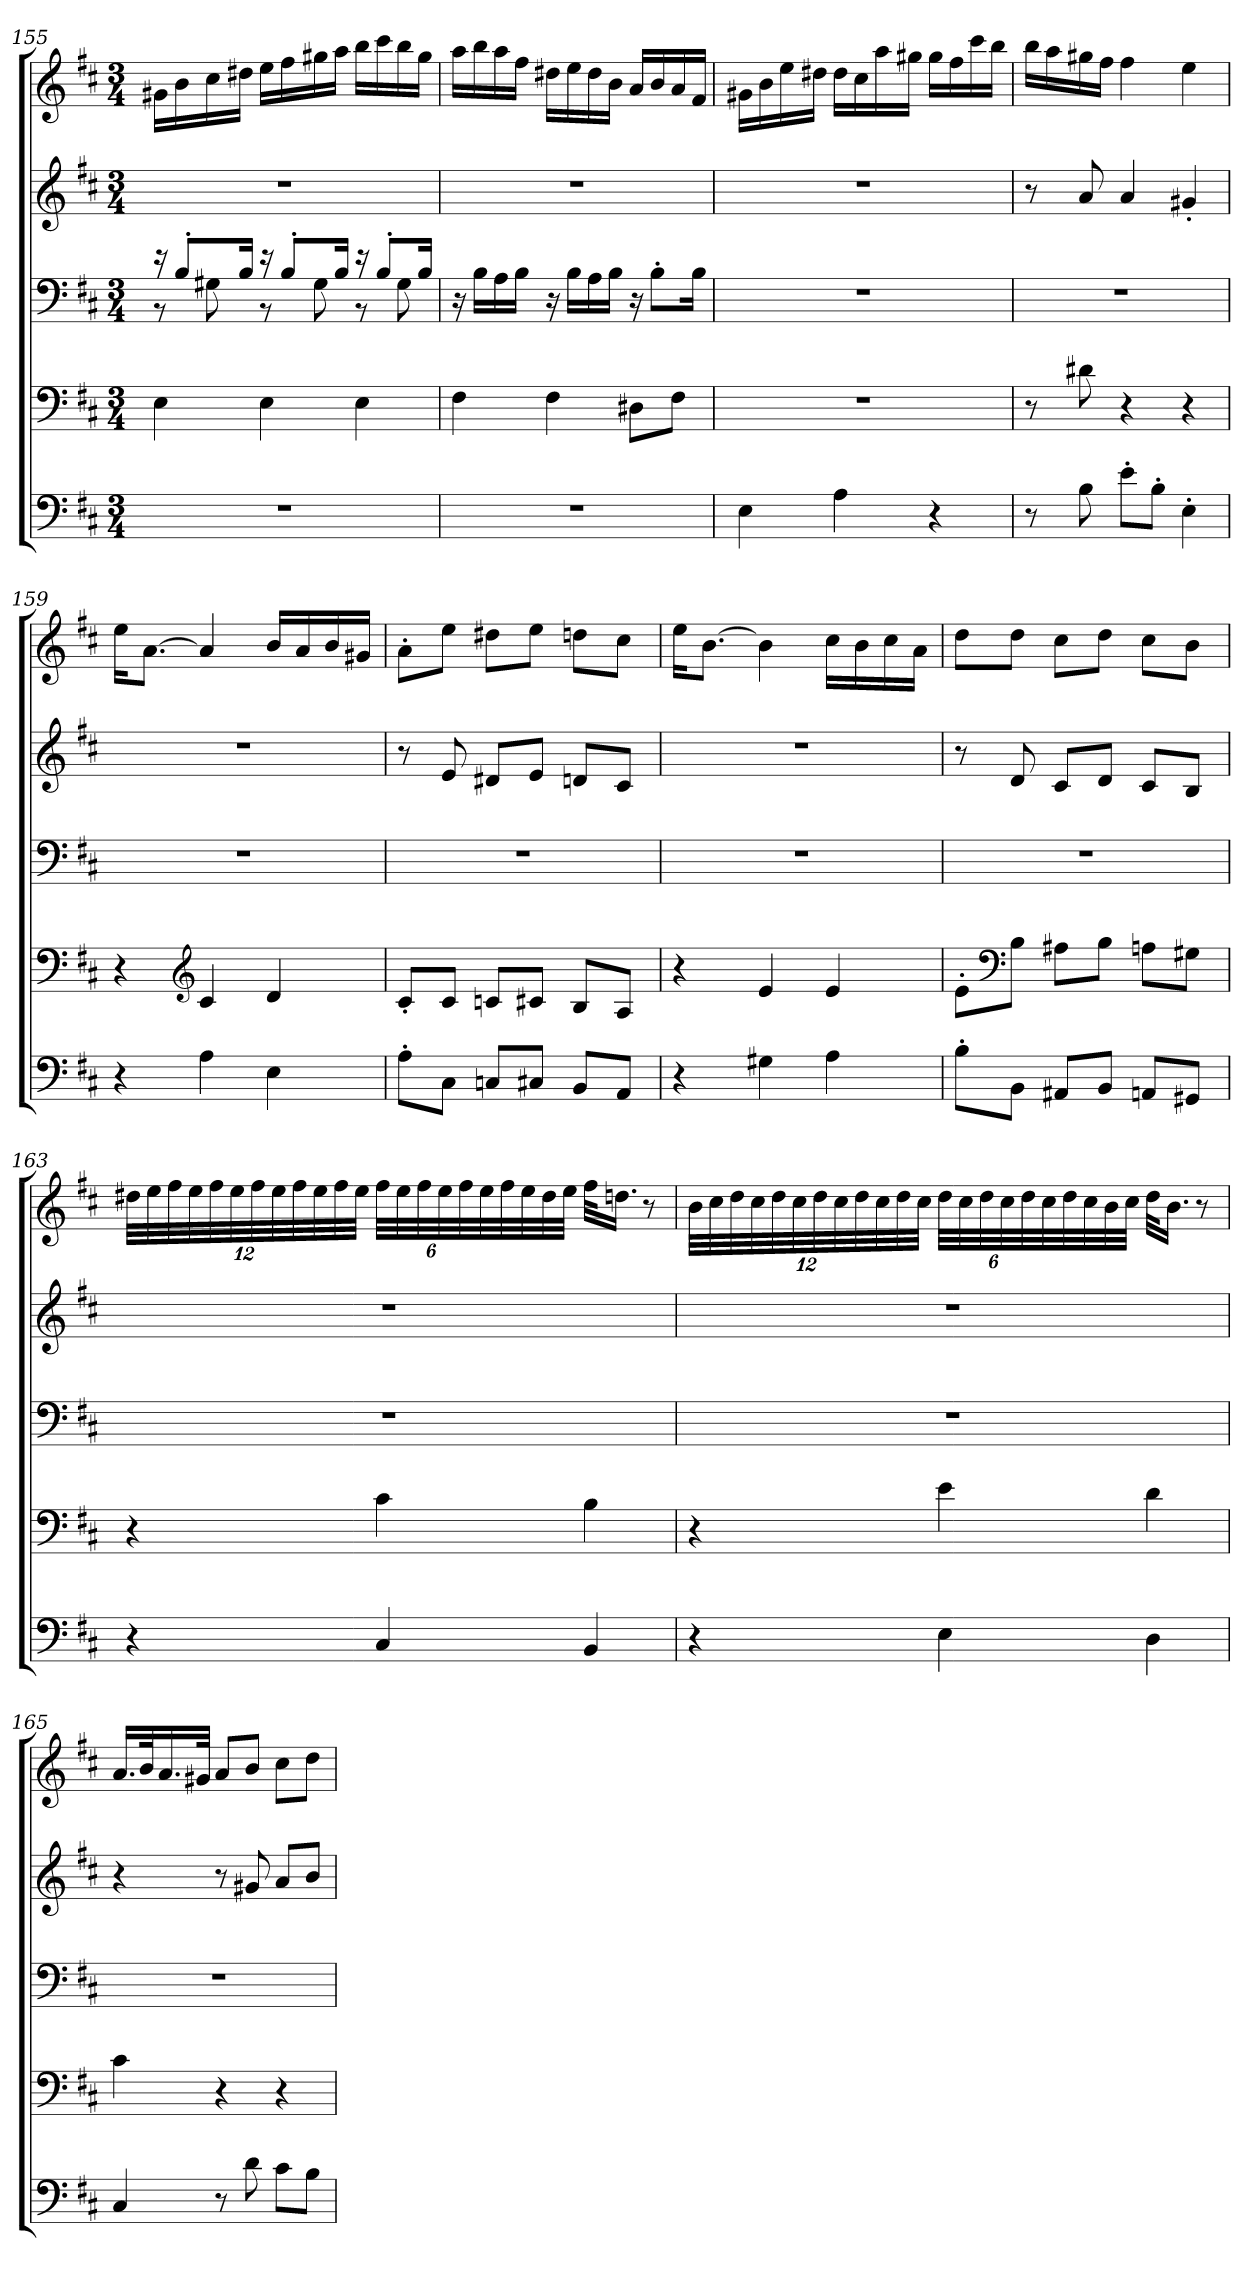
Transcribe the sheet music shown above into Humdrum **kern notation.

**kern	**kern	**kern	**kern	**kern
*part5	*part4	*part3	*part2	*part1
*staff5	*staff4	*staff3	*staff2	*staff1
!!LO:LB:g=z
*clefF4	*clefF4	*clefF4	*clefG2	*clefG2
*k[f#c#]	*k[f#c#]	*k[f#c#]	*k[f#c#]	*k[f#c#]
*M3/4	*M3/4	*M3/4	*M3/4	*M3/4
*MM69	*MM69	*MM69	*MM69	*MM69
=155	=155	=155	=155	=155
*	*	*^	*	*
2.r	4E\	16r	8r	2.r	16g#X\LL
.	.	8B'/L	.	.	16b\
.	.	.	8G#X\	.	16cc#\
.	.	16B/Jk	.	.	16dd#X\JJ
.	4E\	16r	8r	.	16ee\LL
.	.	8B'/L	.	.	16ff#\
.	.	.	8G#\	.	16gg#X\
.	.	16B/Jk	.	.	16aa\JJ
.	4E\	16r	8r	.	16bb\LL
.	.	8B'/L	.	.	16ccc#\
.	.	.	8G#\	.	16bb\
.	.	16B/Jk	.	.	16gg#\JJ
*	*	*v	*v	*	*
=156	=156	=156	=156	=156
2.r	4F#\	16r	2.r	16aa\LL
.	.	16B\LL	.	16bb\
.	.	16A\	.	16aa\
.	.	16B\JJ	.	16ff#\JJ
.	4F#\	16r	.	16dd#X\LL
.	.	16B\LL	.	16ee\
.	.	16A\	.	16dd#\
.	.	16B\JJ	.	16b\JJ
.	8D#X\L	16r	.	16a/LL
.	.	8B'\L	.	16b/
.	8F#\J	.	.	16a/
.	.	16B\Jk	.	16f#/JJ
!!LO:PB:g=z
=157	=157	=157	=157	=157
*	*	*	*	*MM69
4E\	2.r	2.r	2.r	16g#X\LL
.	.	.	.	16b\
.	.	.	.	16ee\
.	.	.	.	16dd#X\JJ
4A\	.	.	.	16dd#\LL
.	.	.	.	16cc#\
.	.	.	.	16aa\
.	.	.	.	16gg#X\JJ
4r	.	.	.	16gg#\LL
.	.	.	.	16ff#\
.	.	.	.	16ccc#\
.	.	.	.	16bb\JJ
=158	=158	=158	=158	=158
8r	8r	2.r	8r	16bb\LL
.	.	.	.	16aa\
8B\	8d#X\	.	8a/	16gg#X\
.	.	.	.	16ff#\JJ
8e'\L	4r	.	4a/	4ff#\
8B'\J	.	.	.	.
4E'\	4r	.	4g#X'/	4ee\
=159	=159	=159	=159	=159
*	*	*	*	*MM69
4r	4r	2.r	2.r	16ee\KL
.	.	.	.	[8.a\J
*	*clefG2	*	*	*
4A\	4c#/	.	.	4a/]
4E\	4d/	.	.	16b/LL
.	.	.	.	16a/
.	.	.	.	16b/
.	.	.	.	16g#X/JJ
!!LO:LB:g=z
=160	=160	=160	=160	=160
8A'\L	8c#'/L	2.r	8r	8a'\L
8C#\J	8c#/J	.	8e/	8ee\J
8Cn/L	8cn/L	.	8d#X/L	8dd#X\L
8C#X/J	8c#X/J	.	8e/J	8ee\J
8BB/L	8B/L	.	8dn/L	8ddn\L
8AA/J	8A/J	.	8c#/J	8cc#\J
=161	=161	=161	=161	=161
*	*	*	*	*MM69
4r	4r	2.r	2.r	16ee\KL
.	.	.	.	[8.b\J
4G#X\	4e/	.	.	4b\]
4A\	4e/	.	.	16cc#\LL
.	.	.	.	16b\
.	.	.	.	16cc#\
.	.	.	.	16a\JJ
=162	=162	=162	=162	=162
8B'\L	8e'\L	2.r	8r	8dd\L
*	*clefF4	*	*	*
8BB\J	8B\J	.	8d/	8dd\J
8AA#X/L	8A#X\L	.	8c#/L	8cc#\L
8BB/J	8B\J	.	8d/J	8dd\J
8AAn/L	8An\L	.	8c#/L	8cc#\L
8GG#X/J	8G#X\J	.	8B/J	8b\J
!!LO:PB:g=z
=163	=163	=163	=163	=163
*	*	*	*	*Xbrackettup
*	*	*	*	*MM67
4r	4r	2.r	2.r	48dd#X\LLL
.	.	.	.	48ee\
.	.	.	.	48ff#\
.	.	.	.	48ee\
.	.	.	.	48ff#\
.	.	.	.	48ee\
.	.	.	.	48ff#\
.	.	.	.	48ee\
.	.	.	.	48ff#\
.	.	.	.	48ee\
.	.	.	.	48ff#\
.	.	.	.	48ee\JJJ
4C#/	4c#\	.	.	48ff#\LLL
.	.	.	.	48ee\
.	.	.	.	48ff#\
.	.	.	.	48ee\
.	.	.	.	48ff#\
.	.	.	.	48ee\
.	.	.	.	32ff#\
.	.	.	.	32ee\
.	.	.	.	32dd#\
.	.	.	.	32ee\JJJ
*	*	*	*	*MM67
4BB/	4B\	.	.	32ff#\KLL
.	.	.	.	16.ddn\JJ
.	.	.	.	8r
!!LO:LB:g=z
=164	=164	=164	=164	=164
*	*	*	*	*MM67
4r	4r	2.r	2.r	48b\LLL
.	.	.	.	48cc#\
.	.	.	.	48dd\
.	.	.	.	48cc#\
.	.	.	.	48dd\
.	.	.	.	48cc#\
.	.	.	.	48dd\
.	.	.	.	48cc#\
.	.	.	.	48dd\
.	.	.	.	48cc#\
.	.	.	.	48dd\
.	.	.	.	48cc#\JJJ
4E\	4e\	.	.	48dd\LLL
.	.	.	.	48cc#\
.	.	.	.	48dd\
.	.	.	.	48cc#\
.	.	.	.	48dd\
.	.	.	.	48cc#\
.	.	.	.	32dd\
.	.	.	.	32cc#\
.	.	.	.	32b\
.	.	.	.	32cc#\JJJ
*	*	*	*	*MM67
4D\	4d\	.	.	32dd\KLL
.	.	.	.	16.b\JJ
.	.	.	.	8r
=165	=165	=165	=165	=165
*	*	*	*	*MM67
4C#/	4c#\	2.r	4r	16.a/LL
.	.	.	.	32b/K
.	.	.	.	16.a/
.	.	.	.	32g#X/JJk
8r	4r	.	8r	8a/L
8d\	.	.	8g#X/	8b/J
8c#\L	4r	.	8a/L	8cc#\L
8B\J	.	.	8b/J	8dd\J
=	=	=	=	=
*-	*-	*-	*-	*-
